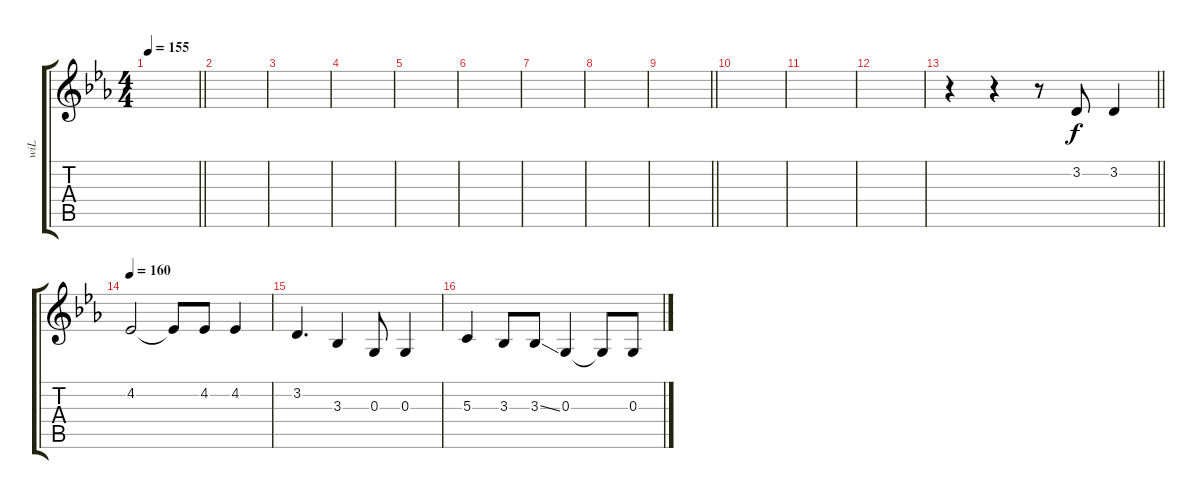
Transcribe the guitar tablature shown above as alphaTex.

\track ("wiL" "wiL") {instrument clarinet}
\staff {score tabs}
\tuning (E4 B3 G3 D3 A2 E2) {hide}
\ts (4 4)
\tempo 155
\clef g2
\barLineRight lightlight
\ks cminor
|
|
|
|
|
|
|
|
\barLineRight lightlight
|
|
|
|
\barLineRight lightlight
r.4 r.4 r.8 3.2.8 3.2.4 |
\tempo 160
4.2.2 4.2{t}.8 4.2.8 4.2.4 |
3.2.4{d} 3.3.4 0.3.8 0.3.4 |
5.3.4 3.3.8 3.3{ss}.8 0.3.4 0.3{t}.8 0.3.8
